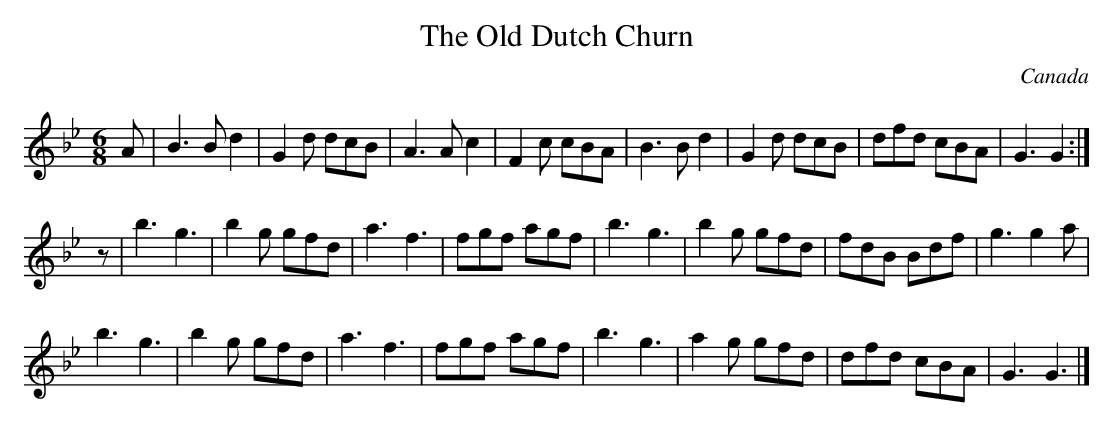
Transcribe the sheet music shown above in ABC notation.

X:1
T:Old Dutch Churn, The
O:Canada
M:6/8
K:Gm
A| \
B3 Bd2 | G2d dcB | A3 Ac2 | F2c cBA | \
B3 Bd2 | G2d dcB | dfd cBA| G3 G2 :|
z| \
b3 g3 | b2g gfd | a3 f3 | fgf agf | \
b3 g3 | b2g gfd | fdB Bdf | g3 g2a |
b3 g3 | b2g gfd | a3 f3 | fgf agf |\
b3 g3 | a2g gfd | dfd cBA | G3 G3|]
